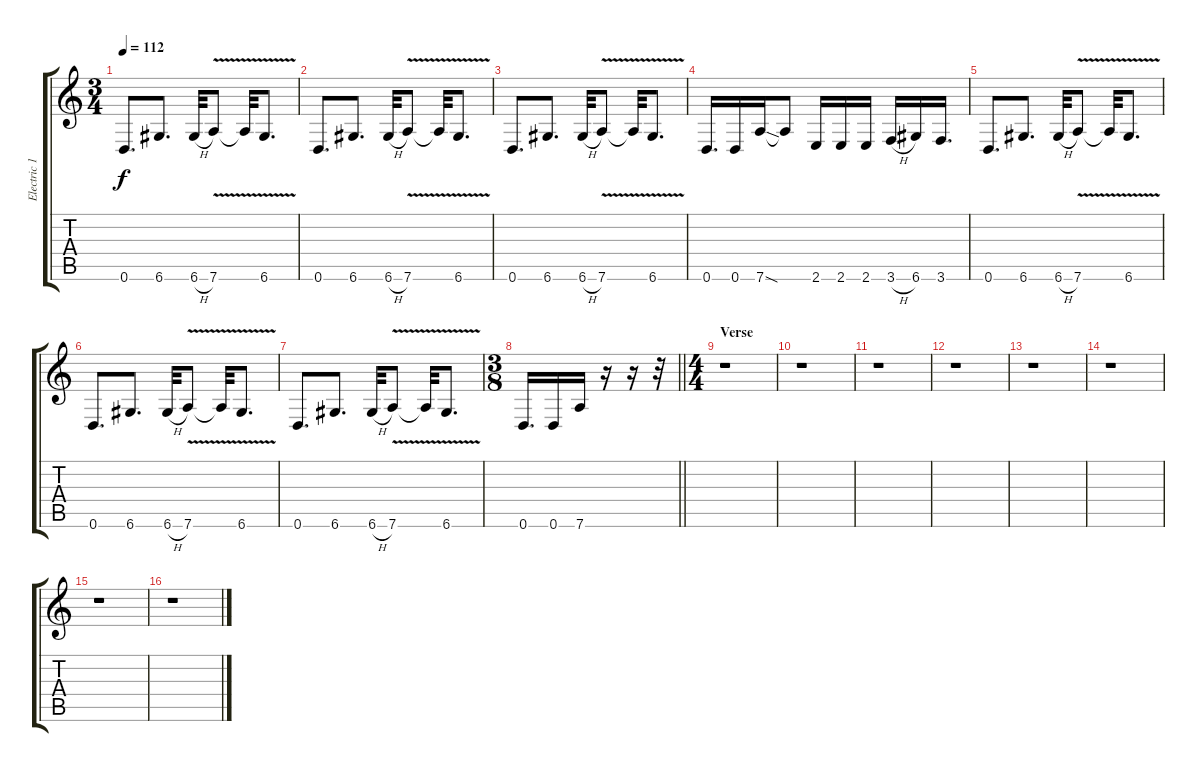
\track ("Electric 1" "Electric 1") {instrument distortionguitar}
\staff {score tabs}
\tuning (E4 B3 G3 D3 A2 D2) {hide}
\ts (3 4)
\tempo 112
\clef g2
\ks c
0.6.8{d dy f} 6.6.8{d} 6.6{h}.32 7.6{v}.8 7.6{t}.32 6.6{v}.8{d} |
0.6.8{d} 6.6.8{d} 6.6{h}.32 7.6{v}.8 7.6{t}.32 6.6{v}.8{d} |
0.6.8{d} 6.6.8{d} 6.6{h}.32 7.6{v}.8 7.6{t}.32 6.6{v}.8{d} |
0.6.16{d} 0.6.16 7.6{sod}.16 7.6{t}.8 2.6.16 2.6.16 2.6.16 3.6{h}.16 6.6.16 3.6.16{d} |
0.6.8{d} 6.6.8{d} 6.6{h}.32 7.6{v}.8 7.6{t}.32 6.6{v}.8{d} |
0.6.8{d} 6.6.8{d} 6.6{h}.32 7.6{v}.8 7.6{t}.32 6.6{v}.8{d} |
0.6.8{d} 6.6.8{d} 6.6{h}.32 7.6{v}.8 7.6{t}.32 6.6{v}.8{d} |
\ts (3 8)
\barLineRight lightlight
0.6.16{d} 0.6.16 7.6.16 r.16 r.16 r.32 |
\ts (4 4)
\section ("" "Verse")
r.1 |
r.1 |
r.1 |
r.1 |
r.1 |
r.1 |
r.1 |
r.1
